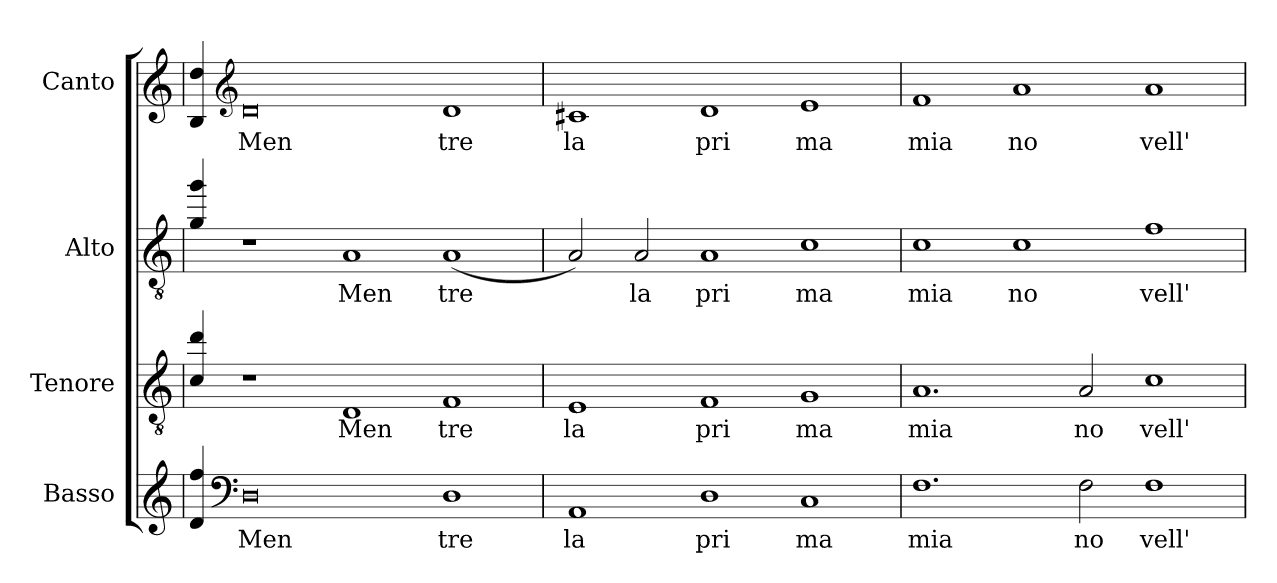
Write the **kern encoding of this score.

**kern	**text	**kern	**text	**kern	**text	**kern	**text
*part4	*part4	*part3	*part3	*part2	*part2	*part1	*part1
*staff4	*staff4	*staff3	*staff3	*staff2	*staff2	*staff1	*staff1
*I"Basso	*	*I"Tenore	*	*I"Alto	*	*I"Canto	*
!!LO:PB:g=z
*stria5	*	*stria5	*	*stria5	*	*stria5	*
*	*	*clefGv2	*	*clefGv2	*	*	*
=1	=1!	=1	=1!	=1	=1!	=1!	=1!
4ff/ 4d/	.	4dd/ 4c/	.	4gg/ 4g/	.	4dd/ 4B/	.
*clefF4	*	*	*	*	*	*clefG2	*
!	!LO:LY:b:cj	!	!	!	!	!	!LO:LY:b:cj
0D	Men	1r	.	1r	.	0d	Men
!	!	!	!LO:LY:b:cj	!	!LO:LY:b:cj	!	!
.	.	1D	Men	1A	Men	.	.
!	!LO:LY:b:cj	!	!LO:LY:b:cj	!	!LO:LY:b:cj	!	!LO:LY:b:cj
1D	tre	1F	tre	(<1A	tre	1d	tre
=2	=2	=2	=2	=2	=2	=2	=2
!	!LO:LY:b:cj	!	!LO:LY:b:cj	!	!	!	!LO:LY:b:cj
1AA	la	1E	la	2A/)	.	1c#X	la
!	!	!	!	!	!LO:LY:b:cj	!	!
.	.	.	.	2A/	la	.	.
!	!LO:LY:b:cj	!	!LO:LY:b:cj	!	!LO:LY:b:cj	!	!LO:LY:b:cj
1D	pri	1F	pri	1A	pri	1d	pri
!	!LO:LY:b:cj	!	!LO:LY:b:cj	!	!LO:LY:b:cj	!	!LO:LY:b:cj
1C	ma	1G	ma	1c	ma	1e	ma
=3	=3	=3	=3	=3	=3	=3	=3
!	!LO:LY:b:cj	!	!LO:LY:b:cj	!	!LO:LY:b:cj	!	!LO:LY:b:cj
1.F	mia	1.A	mia	1c	mia	1f	mia
!	!	!	!	!	!LO:LY:b:cj	!	!LO:LY:b:cj
.	.	.	.	1c	no	1a	no
!	!LO:LY:b:cj	!	!LO:LY:b:cj	!	!	!	!
2F\	no	2A/	no	.	.	.	.
!	!LO:LY:b:cj	!	!LO:LY:b:cj	!	!LO:LY:b:cj	!	!LO:LY:b:cj
1F	vell'	1c	vell'	1f	vell'	1a	vell'
=	=	=	=	=	=	=	=
*-	*-	*-	*-	*-	*-	*-	*-
